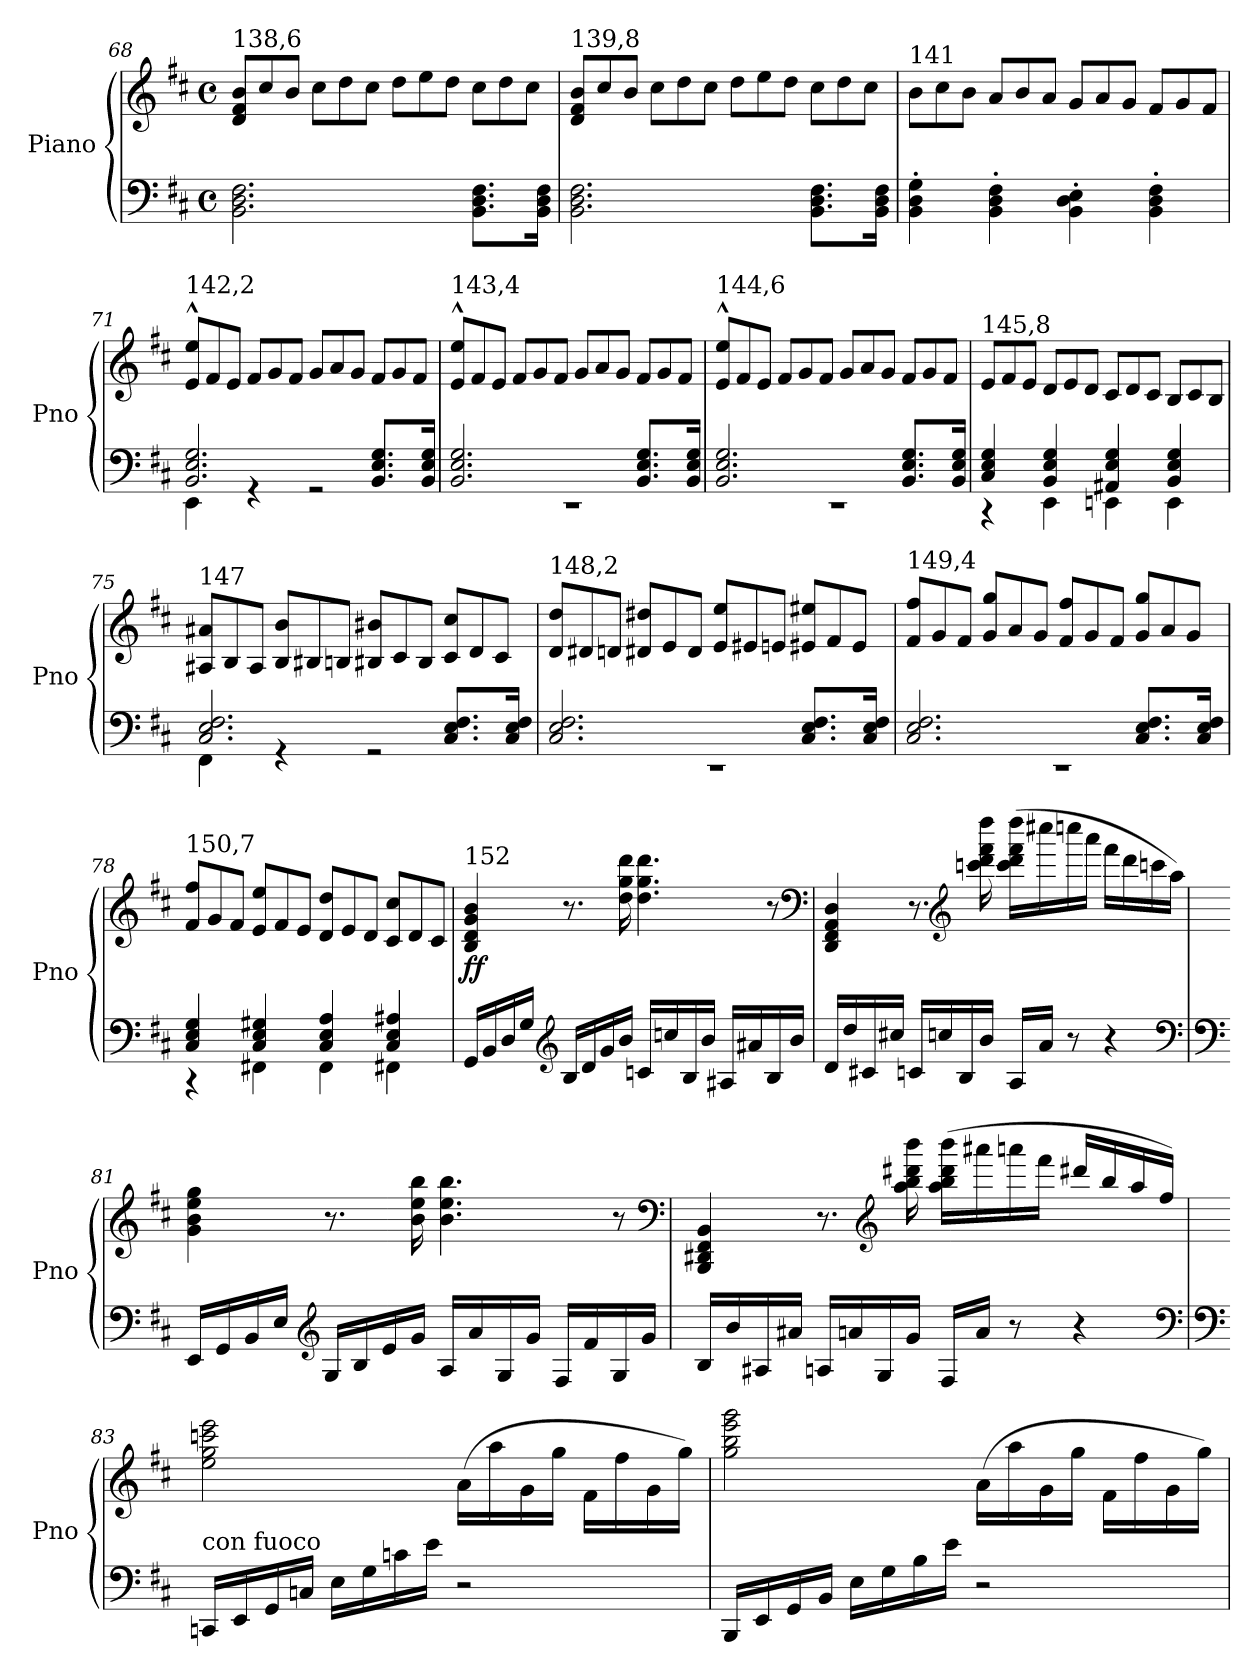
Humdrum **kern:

**kern	**kern	**dynam
*part1	*part1	*part1
*staff2	*staff1	*staff1/2
*I"Piano	*	*
*I'Pno	*	*
*clefF4	*clefG2	*
*k[f#c#]	*k[f#c#]	*
*D:	*D:	*
*M4/4	*M4/4	*
*met(c)	*met(c)	*
*	*Xtuplet	*
=68	=68	=68
!	!LO:TX:a:t=138,6	!
2.BB\ 2.D\ 2.F#\	12d/ 12f#/ 12b/L	.
.	12cc#/	.
.	12b/J	.
.	12cc#\L	.
.	12dd\	.
.	12cc#\J	.
.	12dd\L	.
.	12ee\	.
.	12dd\J	.
8.BB\ 8.D\ 8.F#\L	12cc#\L	.
.	12dd\	.
.	12cc#\J	.
16BB\ 16D\ 16F#\Jk	.	.
=69	=69	=69
!	!LO:TX:a:t=139,8	!
2.BB\ 2.D\ 2.F#\	12d/ 12f#/ 12b/L	.
.	12cc#/	.
.	12b/J	.
.	12cc#\L	.
.	12dd\	.
.	12cc#\J	.
.	12dd\L	.
.	12ee\	.
.	12dd\J	.
8.BB\ 8.D\ 8.F#\L	12cc#\L	.
.	12dd\	.
.	12cc#\J	.
16BB\ 16D\ 16F#\Jk	.	.
=70	=70	=70
!	!LO:TX:a:t=141	!
4BB\' 4D\' 4G\'	12b\L	.
.	12cc#\	.
.	12b\J	.
4BB\' 4D\' 4F#\'	12a/L	.
.	12b/	.
.	12a/J	.
4BB\' 4D\' 4E\'	12g/L	.
.	12a/	.
.	12g/J	.
4BB\' 4D\' 4F#\'	12f#/L	.
.	12g/	.
.	12f#/J	.
!!LO:LB:g=z
=71	=71	=71
*^	*	*
!	!	!LO:TX:a:t=142,2	!
2.BB/ 2.E/ 2.G/	4EE:\	12e/^^ 12ee/^^L	.
.	.	12f#/	.
.	.	12e/J	.
.	4rGG	12f#/L	.
.	.	12g/	.
.	.	12f#/J	.
.	2rGG	12g/L	.
.	.	12a/	.
.	.	12g/J	.
8.BB/ 8.E/ 8.G/L	.	12f#/L	.
.	.	12g/	.
.	.	12f#/J	.
16BB/ 16E/ 16G/Jk	.	.	.
=72	=72	=72	=72
!	!	!LO:TX:a:t=143,4	!
1rEE	2.BB/ 2.E/ 2.G/	12e/^^ 12ee/^^L	.
.	.	12f#/	.
.	.	12e/J	.
.	.	12f#/L	.
.	.	12g/	.
.	.	12f#/J	.
.	.	12g/L	.
.	.	12a/	.
.	.	12g/J	.
.	8.BB/ 8.E/ 8.G/L	12f#/L	.
.	.	12g/	.
.	.	12f#/J	.
.	16BB/ 16E/ 16G/Jk	.	.
=73	=73	=73	=73
!	!	!LO:TX:a:t=144,6	!
1rEE	2.BB/ 2.E/ 2.G/	12e/^^ 12ee/^^L	.
.	.	12f#/	.
.	.	12e/J	.
.	.	12f#/L	.
.	.	12g/	.
.	.	12f#/J	.
.	.	12g/L	.
.	.	12a/	.
.	.	12g/J	.
.	8.BB/ 8.E/ 8.G/L	12f#/L	.
.	.	12g/	.
.	.	12f#/J	.
.	16BB/ 16E/ 16G/Jk	.	.
=74	=74	=74	=74
!	!	!LO:TX:a:t=145,8	!
4C#/ 4E/ 4G/	4rCC	12e/L	.
.	.	12f#/	.
.	.	12e/J	.
4BB/ 4E/ 4G/	4EE:\	12d/L	.
.	.	12e/	.
.	.	12d/J	.
4AA#X/ 4E/ 4G/	4EEn:\	12c#/L	.
.	.	12d/	.
.	.	12c#/J	.
4BB/ 4E/ 4G/	4EE:\	12B/L	.
.	.	12c#/	.
.	.	12B/J	.
!!LO:PB:g=z
=75	=75	=75	=75
!	!	!LO:TX:a:t=147	!
2.C#/ 2.E/ 2.F#/	4FF#\	12A#X/ 12a#X/L	.
.	.	12B/	.
.	.	12A#/J	.
.	4rGG	12B/ 12b/L	.
.	.	12B#X/	.
.	.	12Bn/J	.
.	2rGG	12B#X/ 12b#X/L	.
.	.	12c#/	.
.	.	12B#/J	.
8.C#/ 8.E/ 8.F#/L	.	12c#/ 12cc#/L	.
.	.	12d/	.
.	.	12c#/J	.
16C#/ 16E/ 16F#/Jk	.	.	.
=76	=76	=76	=76
!	!	!LO:TX:a:t=148,2	!
1rEE	2.C#/ 2.E/ 2.F#/	12d/ 12dd/L	.
.	.	12d#X/	.
.	.	12dn/J	.
.	.	12d#X/ 12dd#X/L	.
.	.	12e/	.
.	.	12d#/J	.
.	.	12e/ 12ee/L	.
.	.	12e#X/	.
.	.	12en/J	.
.	8.C#/ 8.E/ 8.F#/L	12e#X/ 12ee#X/L	.
.	.	12f#/	.
.	.	12e#/J	.
.	16C#/ 16E/ 16F#/Jk	.	.
=77	=77	=77	=77
!	!	!LO:TX:a:t=149,4	!
1rEE	2.C#/ 2.E/ 2.F#/	12f#/ 12ff#/L	.
.	.	12g/	.
.	.	12f#/J	.
.	.	12g/ 12gg/L	.
.	.	12a/	.
.	.	12g/J	.
.	.	12f#/ 12ff#/L	.
.	.	12g/	.
.	.	12f#/J	.
.	8.C#/ 8.E/ 8.F#/L	12g/ 12gg/L	.
.	.	12a/	.
.	.	12g/J	.
.	16C#/ 16E/ 16F#/Jk	.	.
!!LO:LB:g=z
=78	=78	=78	=78
!	!	!LO:TX:a:t=150,7	!
4C#/ 4E/ 4G/	4rCC	12f#/ 12ff#/L	.
.	.	12g/	.
.	.	12f#/J	.
4C#/ 4E/ 4G#X/	4FF#X:\	12e/ 12ee/L	.
.	.	12f#/	.
.	.	12e/J	.
4C#/ 4E/ 4A/	4FF#:\	12d/ 12dd/L	.
.	.	12e/	.
.	.	12d/J	.
4C#/ 4E/ 4A#X/	4FF#X:\	12c#/ 12cc#/L	.
.	.	12d/	.
.	.	12c#/J	.
*v	*v	*	*
=79	=79	=79
!	!LO:TX:a:t=152	!
!	!	!LO:DY:b
16GG/LL	4B/ 4d/ 4g/ 4b/	ff
16BB/	.	.
16D/	.	.
16G/JJ	.	.
*clefG2	*	*
16B/LL	8.r	.
16d/	.	.
16g/	.	.
16b/JJ	16dd\ 16gg\ 16ddd\	.
16cn/LL	4.dd\ 4.gg\ 4.ddd\	.
16ccn/	.	.
16B/	.	.
16b/JJ	.	.
16A#X/LL	.	.
16a#X/	.	.
16B/	8r	.
16b/JJ	.	.
*	*clefF4	*
=80	=80	=80
16d/LL	4DD/ 4FF#/ 4AA/ 4D/	.
16dd/	.	.
16c#X/	.	.
16cc#X/JJ	.	.
16cn/LL	8.r	.
16ccn/	.	.
16B/	.	.
*	*clefG2	*
16b/JJ	16cccn\ 16ddd\ 16fff#\ 16dddd\	.
16A/LL	(16ccc\ 16ddd\ 16fff#\ 16dddd\LL	.
16a/JJ	16cccc#X\	.
8r	16ccccn\	.
.	16aaa\JJ	.
4r	16fff#\LL	.
.	16ddd\	.
.	16cccn\	.
.	16aa\JJ)	.
*clefF4	*	*
!!LO:LB:g=z
=81	=81	=81
*clefF4	*	*
16EE/LL	4g\ 4b\ 4ee\ 4gg\	.
16GG/	.	.
16BB/	.	.
16E/JJ	.	.
*clefG2	*	*
16G/LL	8.r	.
16B/	.	.
16e/	.	.
16g/JJ	16b\ 16ee\ 16bb\	.
16A/LL	4.b\ 4.ee\ 4.bb\	.
16a/	.	.
16G/	.	.
16g/JJ	.	.
16F#/LL	.	.
16f#/	.	.
16G/	8r	.
16g/JJ	.	.
*	*clefF4	*
=82	=82	=82
16B/LL	4BBB/ 4DD#X/ 4FF#/ 4BB/	.
16b/	.	.
16A#X/	.	.
16a#X/JJ	.	.
16An/LL	8.r	.
16an/	.	.
16G/	.	.
*	*clefG2	*
16g/JJ	16aa\ 16bb\ 16ddd#X\ 16bbb\	.
16F#/LL	(16aa\ 16bb\ 16ddd#\ 16bbb\LL	.
16a/JJ	16aaa#X\	.
8r	16aaan\	.
.	16fff#\JJ	.
4r	16ddd#X/LL	.
.	16bb/	.
.	16aa/	.
.	16ff#/JJ)	.
*clefF4	*	*
!!LO:LB:g=z
=83	=83	=83
*clefF4	*	*
!LO:TX:a:t=con fuoco	!	!
16CCn/LL	2ee\ 2gg\ 2cccn\ 2eee\	.
16EE/	.	.
16GG/	.	.
16Cn/JJ	.	.
16E\LL	.	.
16G\	.	.
16cn\	.	.
16e\JJ	.	.
2r	(16a\LL	.
.	16aa\	.
.	16g\	.
.	16gg\JJ	.
.	16f#\LL	.
.	16ff#\	.
.	16g\	.
.	16gg\JJ)	.
=84	=84	=84
16BBB/LL	2gg\ 2bb\ 2eee\ 2ggg\	.
16EE/	.	.
16GG/	.	.
16BB/JJ	.	.
16E\LL	.	.
16G\	.	.
16B\	.	.
16e\JJ	.	.
2r	(16a\LL	.
.	16aa\	.
.	16g\	.
.	16gg\JJ	.
.	16f#\LL	.
.	16ff#\	.
.	16g\	.
.	16gg\JJ)	.
=	=	=
*-	*-	*-
